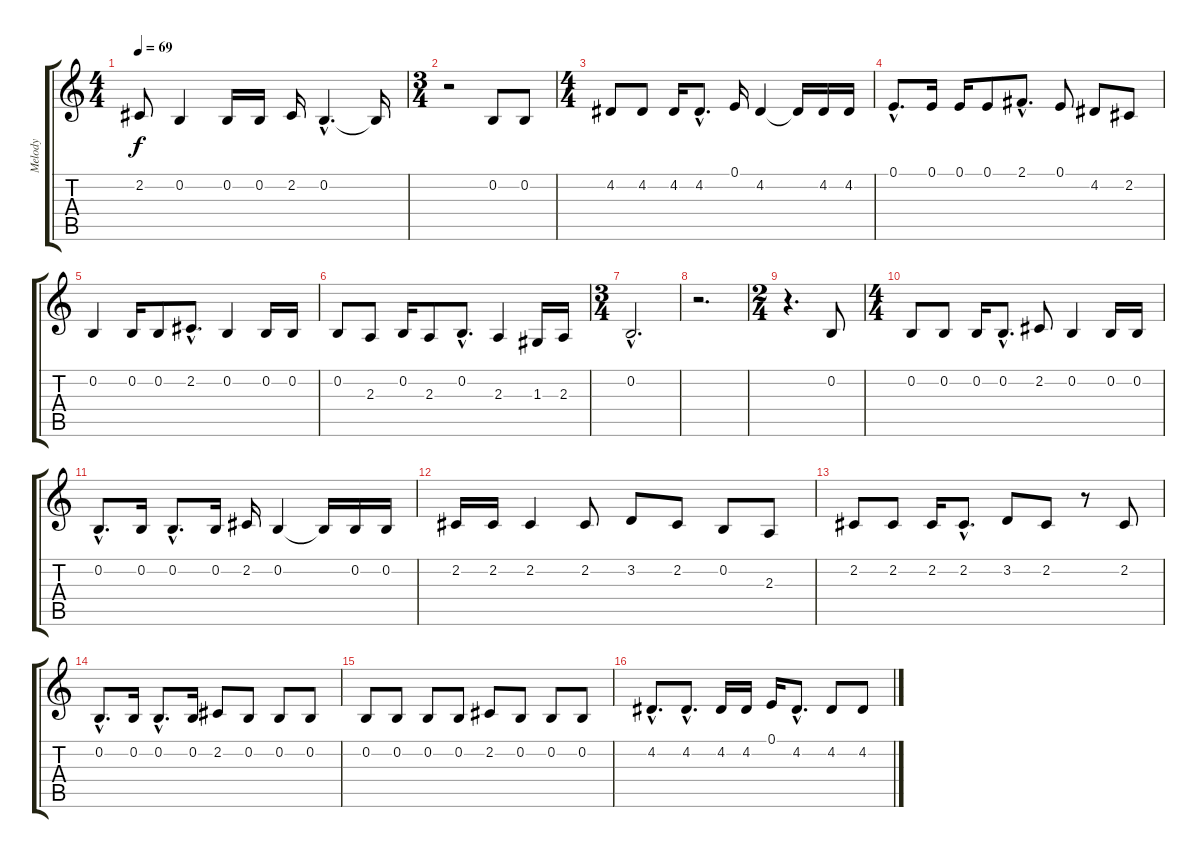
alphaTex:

\track ("Melody" "Melody") {instrument voiceoohs}
\staff {score tabs}
\tuning (E4 B3 G3 D3 A2 E2) {hide}
\ts (4 4)
\tempo 69
\clef g2
\ks c
2.2{t}.8{dy f} 0.2.4 0.2.16 0.2.16 2.2.16 0.2{hac}.4{d} 0.2{t}.16 |
\ts (3 4)
r.2 0.2.8 0.2.8 |
\ts (4 4)
4.2.8 4.2.8 4.2.16 4.2{hac}.8{d} 0.1.16 4.2.4 4.2{t}.16 4.2.16 4.2.16 |
0.1{hac}.8{d} 0.1.16 0.1.16 0.1.8 2.1{hac}.8{d} 0.1.8 4.2.8 2.2.8 |
0.2.4 0.2.16 0.2.8 2.2{hac}.8{d} 0.2.4 0.2.16 0.2.16 |
0.2.8 2.3.8 0.2.16 2.3.8 0.2{hac}.8{d} 2.3.4 1.3.16 2.3.16 |
\ts (3 4)
0.2{hac}.2{d} |
r.2{d} |
\ts (2 4)
r.4{d} 0.2.8 |
\ts (4 4)
0.2.8 0.2.8 0.2.16 0.2{hac}.8{d} 2.2.8 0.2.4 0.2.16 0.2.16 |
0.2{hac}.8{d} 0.2.16 0.2{hac}.8{d} 0.2.16 2.2.16 0.2.4 0.2{t}.16 0.2.16 0.2.16 |
2.2.16 2.2.16 2.2.4 2.2.8 3.2.8 2.2.8 0.2.8 2.3.8 |
2.2.8 2.2.8 2.2.16 2.2{hac}.8{d} 3.2.8 2.2.8 r.8 2.2.8 |
0.2{hac}.8{d} 0.2.16 0.2{hac}.8{d} 0.2.16 2.2.8 0.2.8 0.2.8 0.2.8 |
0.2.8 0.2.8 0.2.8 0.2.8 2.2.8 0.2.8 0.2.8 0.2.8 |
4.2{hac}.8{d} 4.2{hac}.8{d} 4.2.16 4.2.16 0.1.16 4.2{hac}.8{d} 4.2.8 4.2.8
